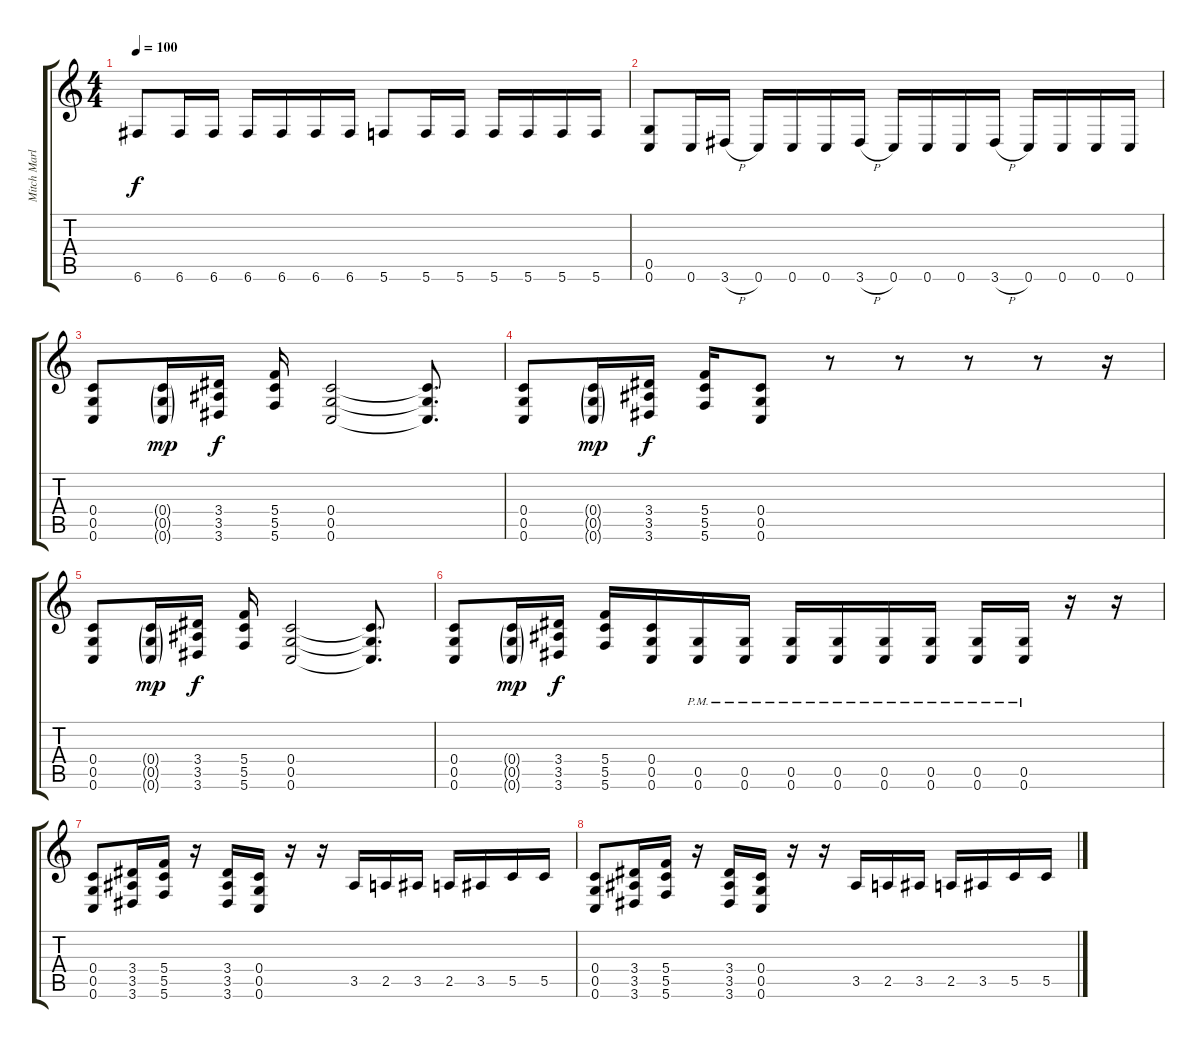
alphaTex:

\track ("Mitch Marlow" "Mitch Marl") {instrument distortionguitar}
\staff {score tabs}
\tuning (D4 A3 F3 C3 G2 C2) {hide}
\ts (4 4)
\tempo 100
\clef g2
\ks c
6.6.8{dy f} 6.6.16 6.6.16 6.6.16 6.6.16 6.6.16 6.6.16 5.6.8 5.6.16 5.6.16 5.6.16 5.6.16 5.6.16 5.6.16 |
(0.5 0.6).8 0.6.16 3.6{h}.16 0.6.16 0.6.16 0.6.16 3.6{h}.16 0.6.16 0.6.16 0.6.16 3.6{h}.16 0.6.16 0.6.16 0.6.16 0.6.16 |
(0.4 0.5 0.6).8 (0.4{g} 0.5{g} 0.6{g}).16{dy mp} (3.4 3.5 3.6).16{dy f} (5.4 5.5 5.6).16 (0.4 0.5 0.6).2 (0.4{t} 0.5{t} 0.6{t}).8{d} |
(0.4 0.5 0.6).8 (0.4{g} 0.5{g} 0.6{g}).16{dy mp} (3.4 3.5 3.6).16{dy f} (5.4 5.5 5.6).16 (0.4 0.5 0.6).8 r.8 r.8 r.8 r.8 r.16 |
(0.4 0.5 0.6).8 (0.4{g} 0.5{g} 0.6{g}).16{dy mp} (3.4 3.5 3.6).16{dy f} (5.4 5.5 5.6).16 (0.4 0.5 0.6).2 (0.4{t} 0.5{t} 0.6{t}).8{d} |
(0.4 0.5 0.6).8 (0.4{g} 0.5{g} 0.6{g}).16{dy mp} (3.4 3.5 3.6).16{dy f} (5.4 5.5 5.6).16 (0.4 0.5 0.6).16 (0.5{pm} 0.6{pm}).16 (0.5{pm} 0.6{pm}).16 (0.5{pm} 0.6{pm}).16 (0.5{pm} 0.6{pm}).16 (0.5{pm} 0.6{pm}).16 (0.5{pm} 0.6{pm}).16 (0.5{pm} 0.6{pm}).16 (0.5{pm} 0.6{pm}).16 r.16 r.16 |
(0.4 0.5 0.6).8 (3.4 3.5 3.6).16 (5.4 5.5 5.6).16 r.16 (3.4 3.5 3.6).16 (0.4 0.5 0.6).16 r.16 r.16 3.5.16 2.5.16 3.5.16 2.5.16 3.5.16 5.5.16 5.5.16 |
(0.4 0.5 0.6).8 (3.4 3.5 3.6).16 (5.4 5.5 5.6).16 r.16 (3.4 3.5 3.6).16 (0.4 0.5 0.6).16 r.16 r.16 3.5.16 2.5.16 3.5.16 2.5.16 3.5.16 5.5.16 5.5.16
